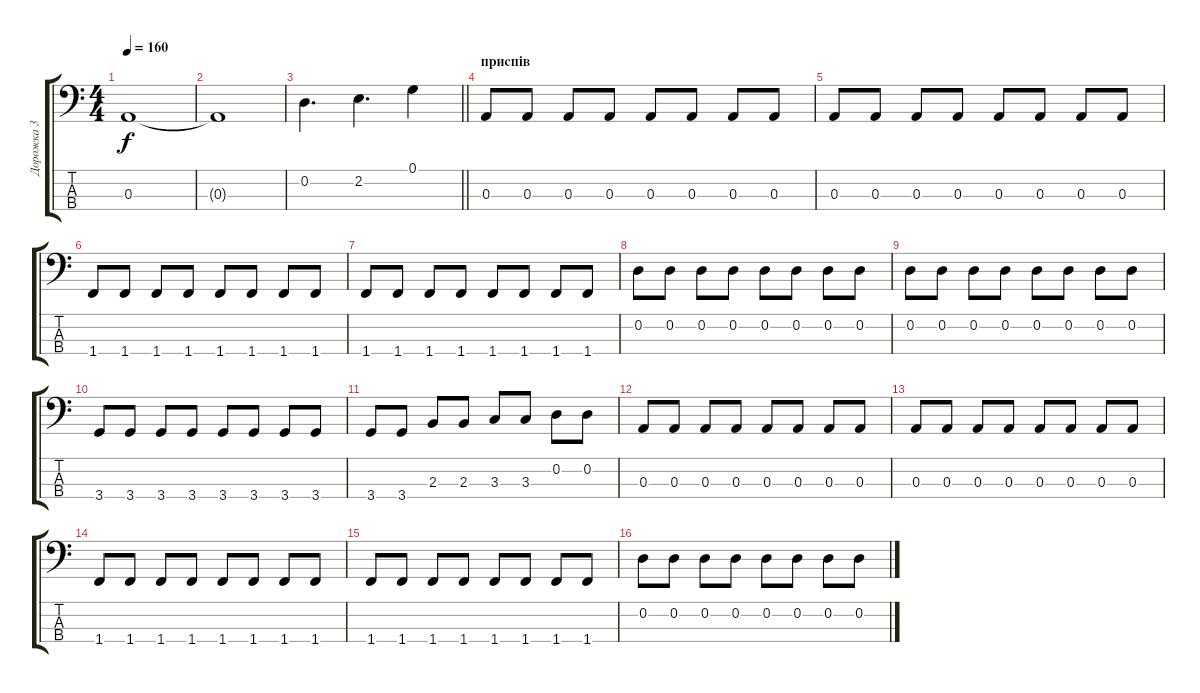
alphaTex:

\track ("Дорожка 3" "Дорожка 3") {instrument electricbassfinger}
\staff {score tabs}
\tuning (G2 D2 A1 E1) {hide}
\ts (4 4)
\tempo 160
\clef f4
\ks c
0.3.1{dy f} |
0.3{t}.1 |
\barLineRight lightlight
0.2.4{d} 2.2.4{d} 0.1.4 |
\section ("" "приспів")
0.3.8 0.3.8 0.3.8 0.3.8 0.3.8 0.3.8 0.3.8 0.3.8 |
0.3.8 0.3.8 0.3.8 0.3.8 0.3.8 0.3.8 0.3.8 0.3.8 |
1.4.8 1.4.8 1.4.8 1.4.8 1.4.8 1.4.8 1.4.8 1.4.8 |
1.4.8 1.4.8 1.4.8 1.4.8 1.4.8 1.4.8 1.4.8 1.4.8 |
0.2.8 0.2.8 0.2.8 0.2.8 0.2.8 0.2.8 0.2.8 0.2.8 |
0.2.8 0.2.8 0.2.8 0.2.8 0.2.8 0.2.8 0.2.8 0.2.8 |
3.4.8 3.4.8 3.4.8 3.4.8 3.4.8 3.4.8 3.4.8 3.4.8 |
3.4.8 3.4.8 2.3.8 2.3.8 3.3.8 3.3.8 0.2.8 0.2.8 |
0.3.8 0.3.8 0.3.8 0.3.8 0.3.8 0.3.8 0.3.8 0.3.8 |
0.3.8 0.3.8 0.3.8 0.3.8 0.3.8 0.3.8 0.3.8 0.3.8 |
1.4.8 1.4.8 1.4.8 1.4.8 1.4.8 1.4.8 1.4.8 1.4.8 |
1.4.8 1.4.8 1.4.8 1.4.8 1.4.8 1.4.8 1.4.8 1.4.8 |
0.2.8 0.2.8 0.2.8 0.2.8 0.2.8 0.2.8 0.2.8 0.2.8
